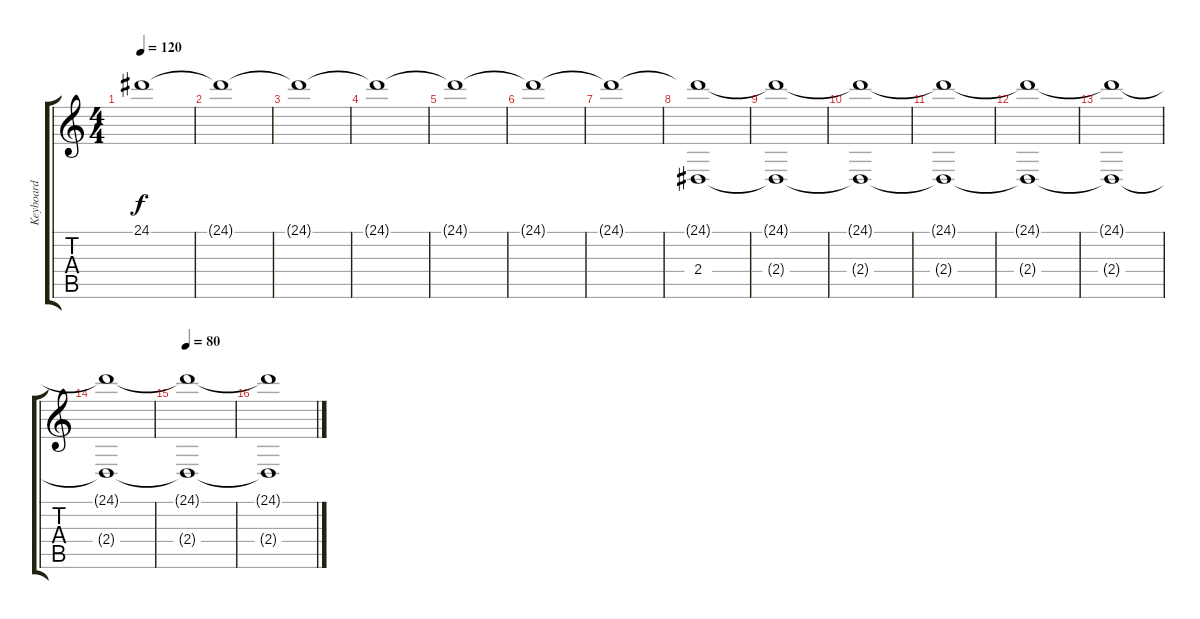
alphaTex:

\track ("Keyboard" "Keyboard") {instrument stringensemble1}
\staff {score tabs}
\tuning (Eb4 Bb3 Gb3 Db3 Ab2 Eb2) {hide}
\ts (4 4)
\tempo 120
\clef g2
\ks c
24.1{t}.1{dy f} |
24.1{t}.1 |
24.1{t}.1 |
24.1{t}.1 |
24.1{t}.1 |
24.1{t}.1 |
24.1{t}.1 |
(24.1{t} 2.4).1 |
(24.1{t} 2.4{t}).1 |
(24.1{t} 2.4{t}).1 |
(24.1{t} 2.4{t}).1 |
(24.1{t} 2.4{t}).1 |
(24.1{t} 2.4{t}).1 |
(24.1{t} 2.4{t}).1 |
\tempo 80
(24.1{t} 2.4{t}).1 |
(24.1{t} 2.4{t}).1{volume 0}
